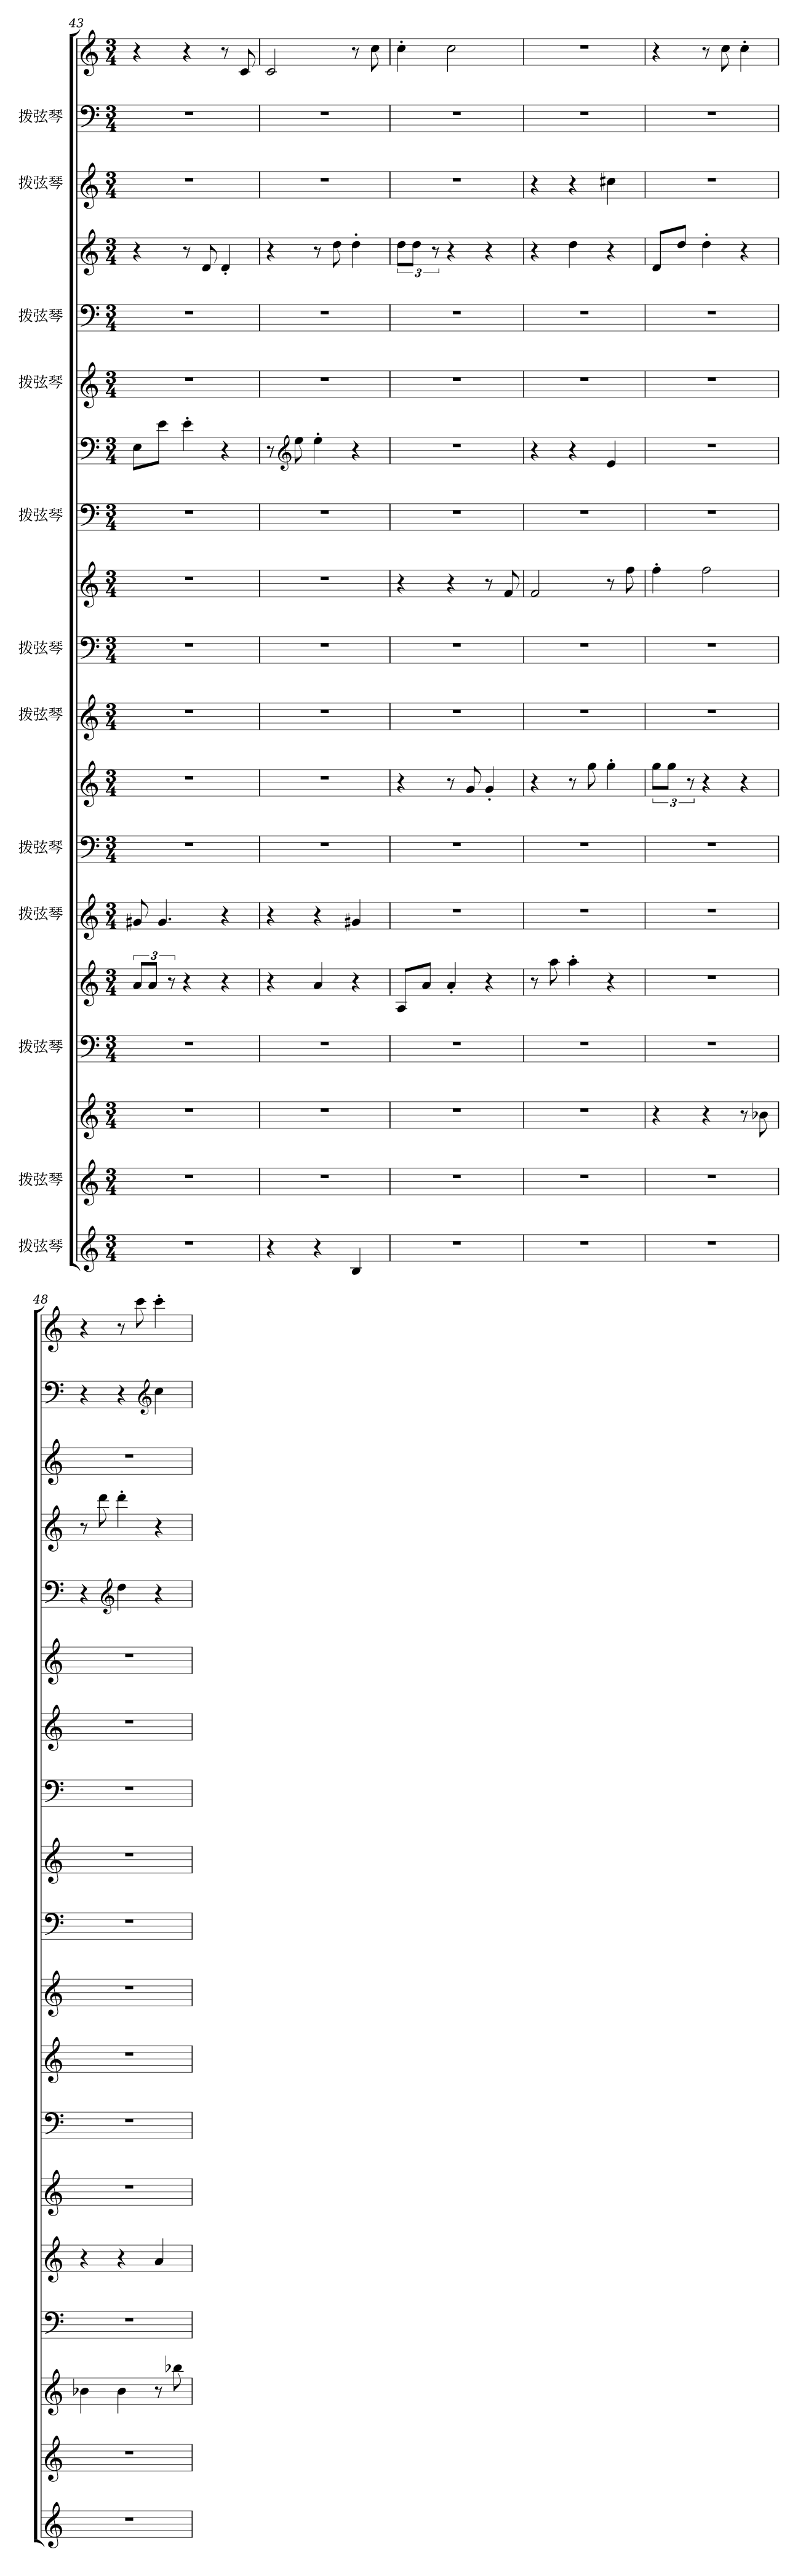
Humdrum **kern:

**kern	**kern	**kern	**kern	**kern	**kern	**kern	**kern	**kern	**kern	**kern	**kern	**kern	**kern	**kern	**kern	**kern	**kern	**kern
*part12	*part11	*part11	*part10	*part10	*part9	*part8	*part8	*part7	*part6	*part6	*part5	*part5	*part4	*part3	*part3	*part2	*part1	*part1
*staff19	*staff18	*staff17	*staff16	*staff15	*staff14	*staff13	*staff12	*staff11	*staff10	*staff9	*staff8	*staff7	*staff6	*staff5	*staff4	*staff3	*staff2	*staff1
*I"拨弦琴	*I"拨弦琴	*	*I"拨弦琴	*	*I"拨弦琴	*I"拨弦琴	*	*I"拨弦琴	*I"拨弦琴	*	*I"拨弦琴	*	*I"拨弦琴	*I"拨弦琴	*	*I"拨弦琴	*I"拨弦琴	*
!!LO:PB:g=z
*clefG2	*clefG2	*clefG2	*clefF4	*clefG2	*clefG2	*clefF4	*clefG2	*clefG2	*clefF4	*clefG2	*clefF4	*clefF4	*clefG2	*clefF4	*clefG2	*clefG2	*clefF4	*clefG2
*k[]	*k[]	*k[]	*k[]	*k[]	*k[]	*k[]	*k[]	*k[]	*k[]	*k[]	*k[]	*k[]	*k[]	*k[]	*k[]	*k[]	*k[]	*k[]
*M3/4	*M3/4	*M3/4	*M3/4	*M3/4	*M3/4	*M3/4	*M3/4	*M3/4	*M3/4	*M3/4	*M3/4	*M3/4	*M3/4	*M3/4	*M3/4	*M3/4	*M3/4	*M3/4
=43	=43	=43	=43	=43	=43	=43	=43	=43	=43	=43	=43	=43	=43	=43	=43	=43	=43	=43
2.r	2.r	2.r	2.r	12a/L	8g#X/	2.r	2.r	2.r	2.r	2.r	2.r	8E\L	2.r	2.r	4r	2.r	2.r	4r
.	.	.	.	12a/J	.	.	.	.	.	.	.	.	.	.	.	.	.	.
.	.	.	.	.	4.g#/	.	.	.	.	.	.	8e\J	.	.	.	.	.	.
.	.	.	.	12r	.	.	.	.	.	.	.	.	.	.	.	.	.	.
.	.	.	.	4r	.	.	.	.	.	.	.	4e'\	.	.	8r	.	.	4r
.	.	.	.	.	.	.	.	.	.	.	.	.	.	.	8d/	.	.	.
.	.	.	.	4r	4r	.	.	.	.	.	.	4r	.	.	4d'/	.	.	8r
.	.	.	.	.	.	.	.	.	.	.	.	.	.	.	.	.	.	8c/
=44	=44	=44	=44	=44	=44	=44	=44	=44	=44	=44	=44	=44	=44	=44	=44	=44	=44	=44
4r	2.r	2.r	2.r	4r	4r	2.r	2.r	2.r	2.r	2.r	2.r	8r	2.r	2.r	4r	2.r	2.r	2c/
*	*	*	*	*	*	*	*	*	*	*	*	*clefG2	*	*	*	*	*	*
.	.	.	.	.	.	.	.	.	.	.	.	8ee\	.	.	.	.	.	.
4r	.	.	.	4a/	4r	.	.	.	.	.	.	4ee'\	.	.	8r	.	.	.
.	.	.	.	.	.	.	.	.	.	.	.	.	.	.	8dd\	.	.	.
4B/	.	.	.	4r	4g#X/	.	.	.	.	.	.	4r	.	.	4dd'\	.	.	8r
.	.	.	.	.	.	.	.	.	.	.	.	.	.	.	.	.	.	8cc\
=45	=45	=45	=45	=45	=45	=45	=45	=45	=45	=45	=45	=45	=45	=45	=45	=45	=45	=45
2.r	2.r	2.r	2.r	8A/L	2.r	2.r	4r	2.r	2.r	4r	2.r	2.r	2.r	2.r	12dd\L	2.r	2.r	4cc'\
.	.	.	.	.	.	.	.	.	.	.	.	.	.	.	12dd\J	.	.	.
.	.	.	.	8a/J	.	.	.	.	.	.	.	.	.	.	.	.	.	.
.	.	.	.	.	.	.	.	.	.	.	.	.	.	.	12r	.	.	.
.	.	.	.	4a'/	.	.	8r	.	.	4r	.	.	.	.	4r	.	.	2cc\
.	.	.	.	.	.	.	8g/	.	.	.	.	.	.	.	.	.	.	.
.	.	.	.	4r	.	.	4g'/	.	.	8r	.	.	.	.	4r	.	.	.
.	.	.	.	.	.	.	.	.	.	8f/	.	.	.	.	.	.	.	.
=46	=46	=46	=46	=46	=46	=46	=46	=46	=46	=46	=46	=46	=46	=46	=46	=46	=46	=46
2.r	2.r	2.r	2.r	8r	2.r	2.r	4r	2.r	2.r	2f/	2.r	4r	2.r	2.r	4r	4r	2.r	2.r
.	.	.	.	8aa\	.	.	.	.	.	.	.	.	.	.	.	.	.	.
.	.	.	.	4aa'\	.	.	8r	.	.	.	.	4r	.	.	4dd\	4r	.	.
.	.	.	.	.	.	.	8gg\	.	.	.	.	.	.	.	.	.	.	.
.	.	.	.	4r	.	.	4gg'\	.	.	8r	.	4e/	.	.	4r	4cc#X\	.	.
.	.	.	.	.	.	.	.	.	.	8ff\	.	.	.	.	.	.	.	.
=47	=47	=47	=47	=47	=47	=47	=47	=47	=47	=47	=47	=47	=47	=47	=47	=47	=47	=47
2.r	2.r	4r	2.r	2.r	2.r	2.r	12gg\L	2.r	2.r	4ff'\	2.r	2.r	2.r	2.r	8d/L	2.r	2.r	4r
.	.	.	.	.	.	.	12gg\J	.	.	.	.	.	.	.	.	.	.	.
.	.	.	.	.	.	.	.	.	.	.	.	.	.	.	8dd/J	.	.	.
.	.	.	.	.	.	.	12r	.	.	.	.	.	.	.	.	.	.	.
.	.	4r	.	.	.	.	4r	.	.	2ff\	.	.	.	.	4dd'\	.	.	8r
.	.	.	.	.	.	.	.	.	.	.	.	.	.	.	.	.	.	8cc\
.	.	8r	.	.	.	.	4r	.	.	.	.	.	.	.	4r	.	.	4cc'\
.	.	8b-X\	.	.	.	.	.	.	.	.	.	.	.	.	.	.	.	.
!!LO:PB:g=z
=48	=48	=48	=48	=48	=48	=48	=48	=48	=48	=48	=48	=48	=48	=48	=48	=48	=48	=48
2.r	2.r	4b-X\	2.r	4r	2.r	2.r	2.r	2.r	2.r	2.r	2.r	2.r	2.r	4r	8r	2.r	4r	4r
.	.	.	.	.	.	.	.	.	.	.	.	.	.	.	8ddd\	.	.	.
*	*	*	*	*	*	*	*	*	*	*	*	*	*	*clefG2	*	*	*	*
.	.	4b-\	.	4r	.	.	.	.	.	.	.	.	.	4dd\	4ddd'\	.	4r	8r
.	.	.	.	.	.	.	.	.	.	.	.	.	.	.	.	.	.	8ccc\
*	*	*	*	*	*	*	*	*	*	*	*	*	*	*	*	*	*clefG2	*
.	.	8r	.	4a/	.	.	.	.	.	.	.	.	.	4r	4r	.	4cc\	4ccc'\
.	.	8bb-X\	.	.	.	.	.	.	.	.	.	.	.	.	.	.	.	.
=	=	=	=	=	=	=	=	=	=	=	=	=	=	=	=	=	=	=
*-	*-	*-	*-	*-	*-	*-	*-	*-	*-	*-	*-	*-	*-	*-	*-	*-	*-	*-
